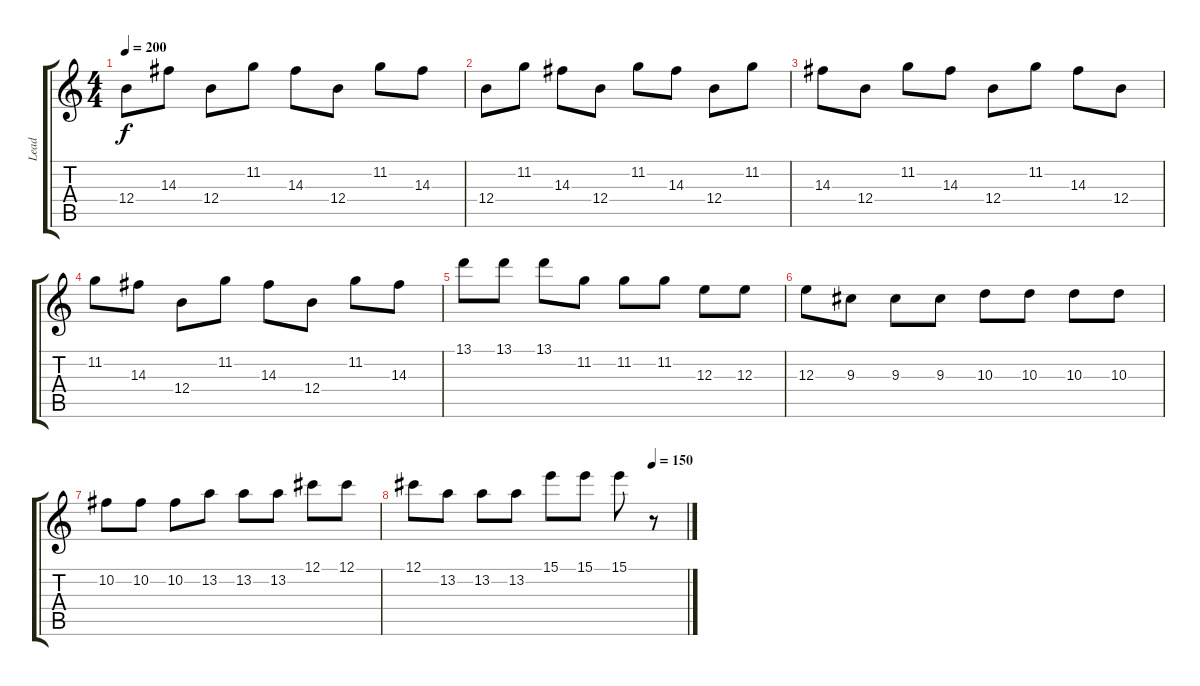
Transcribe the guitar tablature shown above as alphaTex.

\track ("Lead" "Lead") {instrument distortionguitar}
\staff {score tabs}
\tuning (Db4 Ab3 E3 B2 Gb2 B1) {hide}
\ts (4 4)
\tempo 200
\clef g2
\ks c
12.4.8{dy f} 14.3.8 12.4.8 11.2.8 14.3.8 12.4.8 11.2.8 14.3.8 |
12.4.8 11.2.8 14.3.8 12.4.8 11.2.8 14.3.8 12.4.8 11.2.8 |
14.3.8 12.4.8 11.2.8 14.3.8 12.4.8 11.2.8 14.3.8 12.4.8 |
11.2.8 14.3.8 12.4.8 11.2.8 14.3.8 12.4.8 11.2.8 14.3.8 |
13.1.8 13.1.8 13.1.8 11.2.8 11.2.8 11.2.8 12.3.8 12.3.8 |
12.3.8 9.3.8 9.3.8 9.3.8 10.3.8 10.3.8 10.3.8 10.3.8 |
10.2.8 10.2.8 10.2.8 13.2.8 13.2.8 13.2.8 12.1.8 12.1.8 |
\tempo (150 0.875)
12.1.8 13.2.8 13.2.8 13.2.8 15.1.8 15.1.8 15.1.8 r.8
